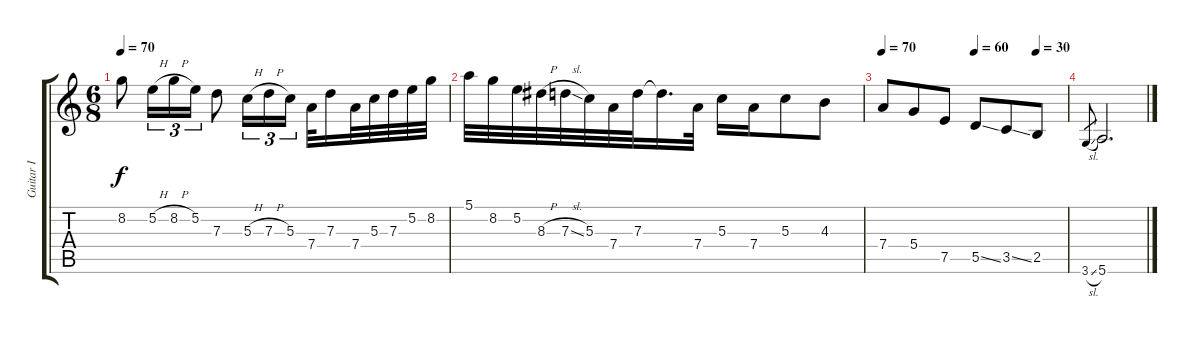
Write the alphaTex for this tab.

\track ("Guitar I" "Guitar I") {instrument distortionguitar}
\staff {score tabs}
\tuning (E4 B3 G3 D3 A2 E2) {hide}
\ts (6 8)
\tempo 70
\clef g2
\ks c
8.2.8{dy f} 5.2{h}.16{tu (3 2)} 8.2{h}.16{tu (3 2)} 5.2.16{tu (3 2)} 7.3.8 5.3{h}.16{tu (3 2)} 7.3{h}.16{tu (3 2)} 5.3.16{tu (3 2) beam splitsecondary} 7.4.32 7.3.16 7.4.32 5.3.32 7.3.32 5.2.32 8.2.32 |
5.1.32 8.2.32 5.2.32 8.3{h}.32 7.3{sl}.32 5.3.32 7.4.32 7.3.32 7.3{t}.16{d} 7.4.32 5.3.16 7.4.16 5.3.8 4.3.8 |
\tempo 70
\tempo (60 0.5)
\tempo (30 0.8333333333333334)
7.4.8 5.4.8 7.5.8 5.5{ss}.8 3.5{ss}.8 2.5.8 |
3.6{sl}.8{gr} 5.6.2{d}
